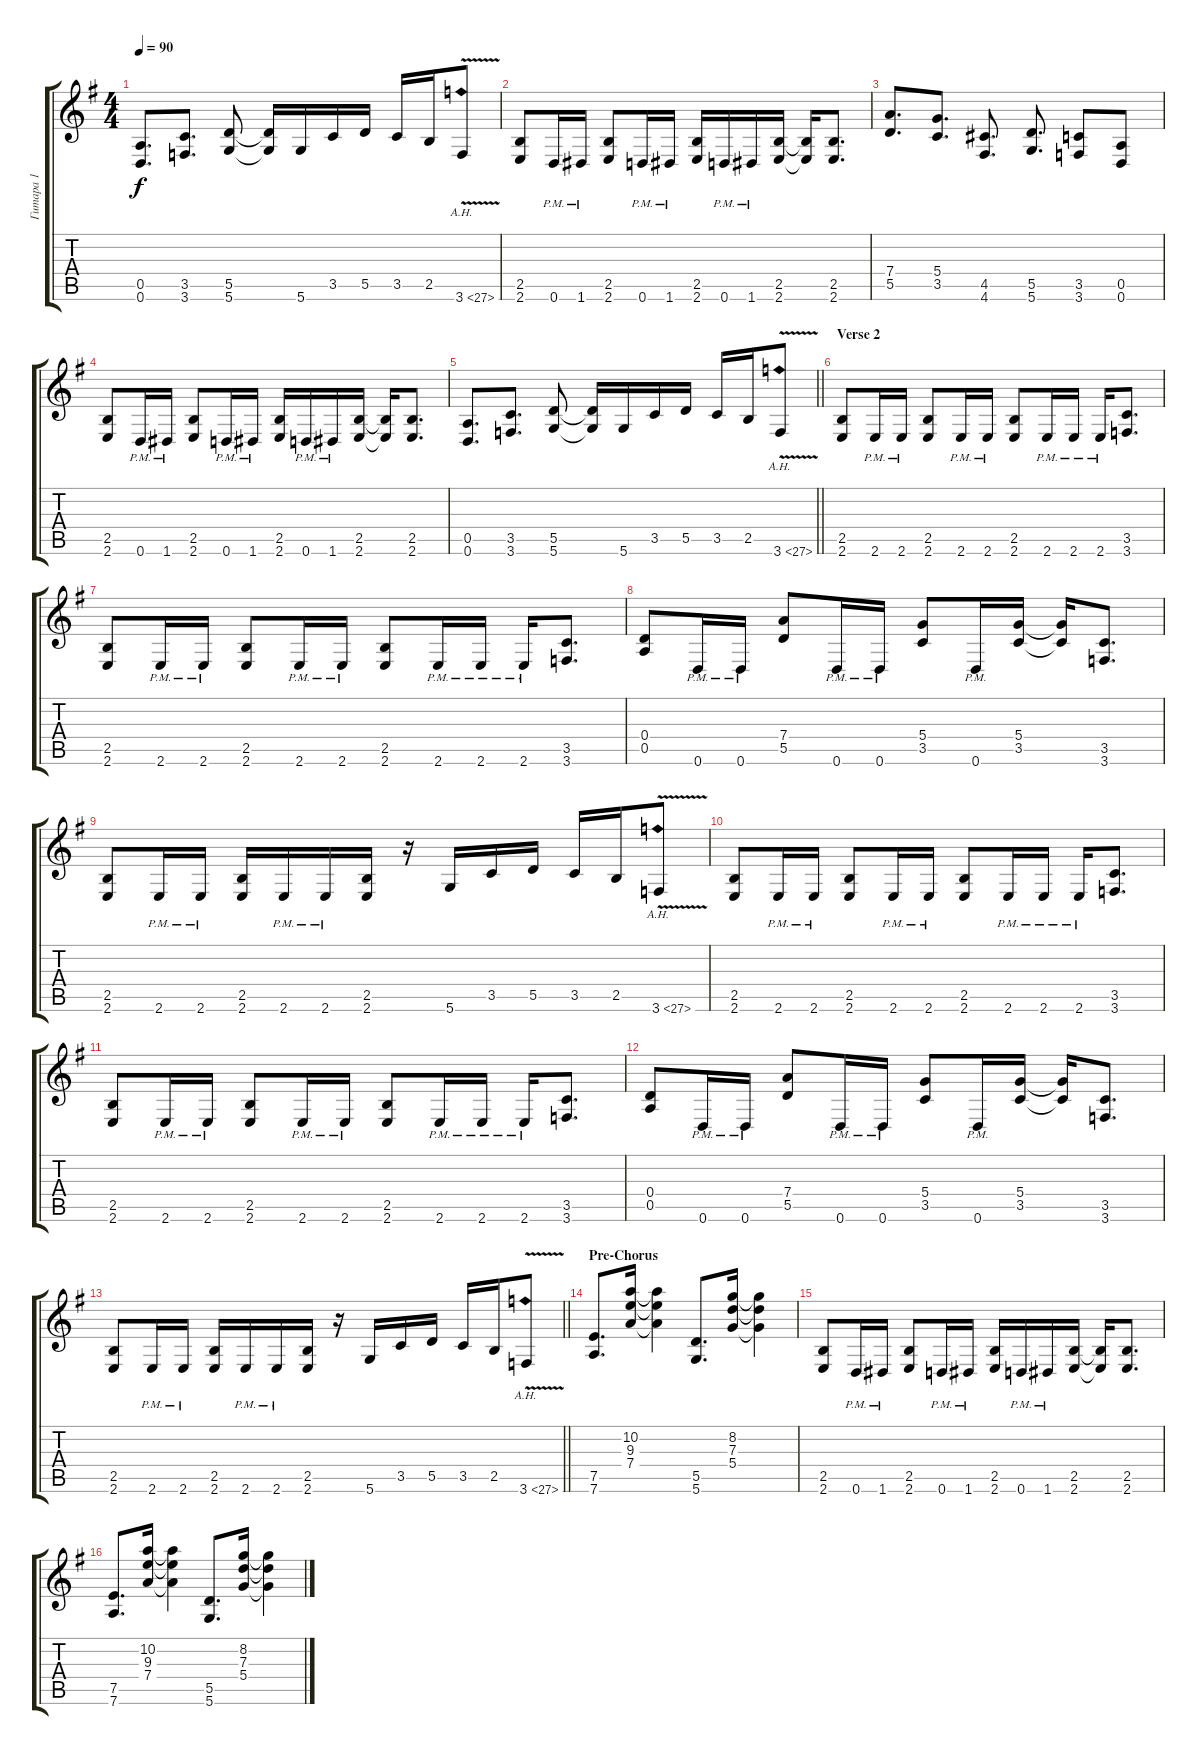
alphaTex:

\track ("Гитара 1" "Гитара 1") {instrument distortionguitar}
\staff {score tabs}
\tuning (E4 B3 G3 D3 A2 D2) {hide}
\ts (4 4)
\tempo 90
\clef g2
\ks eminor
(0.5 0.6).8{d dy f} (3.5 3.6).8{d} (5.5 5.6).8 (5.5{t} 5.6{t}).16 5.6.16 3.5.16 5.5.16 3.5.16 2.5.16 3.6{ah 24 v}.8 |
(2.5 2.6).8 0.6{pm}.16 1.6{pm}.16 (2.5 2.6).8 0.6{pm}.16 1.6{pm}.16 (2.5 2.6).16 0.6{pm}.16 1.6{pm}.16 (2.5 2.6).16 (2.5{t} 2.6{t}).16 (2.5 2.6).8{d} |
(7.4 5.5).8{d} (5.4 3.5).8{d} (4.5 4.6).8{d} (5.5 5.6).8{d} (3.5 3.6).8 (0.5 0.6).8 |
(2.5 2.6).8 0.6{pm}.16 1.6{pm}.16 (2.5 2.6).8 0.6{pm}.16 1.6{pm}.16 (2.5 2.6).16 0.6{pm}.16 1.6{pm}.16 (2.5 2.6).16 (2.5{t} 2.6{t}).16 (2.5 2.6).8{d} |
\barLineRight lightlight
(0.5 0.6).8{d} (3.5 3.6).8{d} (5.5 5.6).8 (5.5{t} 5.6{t}).16 5.6.16 3.5.16 5.5.16 3.5.16 2.5.16 3.6{ah 24 v}.8 |
\section ("" "Verse 2")
(2.5 2.6).8 2.6{pm}.16 2.6{pm}.16 (2.5 2.6).8 2.6{pm}.16 2.6{pm}.16 (2.5 2.6).8 2.6{pm}.16 2.6{pm}.16 2.6{pm}.16 (3.5 3.6).8{d} |
(2.5 2.6).8 2.6{pm}.16 2.6{pm}.16 (2.5 2.6).8 2.6{pm}.16 2.6{pm}.16 (2.5 2.6).8 2.6{pm}.16 2.6{pm}.16 2.6{pm}.16 (3.5 3.6).8{d} |
(0.4 0.5).8 0.6{pm}.16 0.6{pm}.16 (7.4 5.5).8 0.6{pm}.16 0.6{pm}.16 (5.4 3.5).8 0.6{pm}.16 (5.4 3.5).16 (5.4{t} 3.5{t}).16 (3.5 3.6).8{d} |
(2.5 2.6).8 2.6{pm}.16 2.6{pm}.16 (2.5 2.6).16 2.6{pm}.16 2.6{pm}.16 (2.5 2.6).16 r.16 5.6.16 3.5.16 5.5.16 3.5.16 2.5.16 3.6{ah 24 v}.8 |
(2.5 2.6).8 2.6{pm}.16 2.6{pm}.16 (2.5 2.6).8 2.6{pm}.16 2.6{pm}.16 (2.5 2.6).8 2.6{pm}.16 2.6{pm}.16 2.6{pm}.16 (3.5 3.6).8{d} |
(2.5 2.6).8 2.6{pm}.16 2.6{pm}.16 (2.5 2.6).8 2.6{pm}.16 2.6{pm}.16 (2.5 2.6).8 2.6{pm}.16 2.6{pm}.16 2.6{pm}.16 (3.5 3.6).8{d} |
(0.4 0.5).8 0.6{pm}.16 0.6{pm}.16 (7.4 5.5).8 0.6{pm}.16 0.6{pm}.16 (5.4 3.5).8 0.6{pm}.16 (5.4 3.5).16 (5.4{t} 3.5{t}).16 (3.5 3.6).8{d} |
\barLineRight lightlight
(2.5 2.6).8 2.6{pm}.16 2.6{pm}.16 (2.5 2.6).16 2.6{pm}.16 2.6{pm}.16 (2.5 2.6).16 r.16 5.6.16 3.5.16 5.5.16 3.5.16 2.5.16 3.6{ah 24 v}.8 |
\section ("" "Pre-Chorus")
(7.5 7.6).8{d} (10.2 9.3 7.4).16 (10.2{t} 9.3{t} 7.4{t}).4 (5.5 5.6).8{d} (8.2 7.3 5.4).16 (8.2{t} 7.3{t} 5.4{t}).4 |
(2.5 2.6).8 0.6{pm}.16 1.6{pm}.16 (2.5 2.6).8 0.6{pm}.16 1.6{pm}.16 (2.5 2.6).16 0.6{pm}.16 1.6{pm}.16 (2.5 2.6).16 (2.5{t} 2.6{t}).16 (2.5 2.6).8{d} |
(7.5 7.6).8{d} (10.2 9.3 7.4).16 (10.2{t} 9.3{t} 7.4{t}).4 (5.5 5.6).8{d} (8.2 7.3 5.4).16 (8.2{t} 7.3{t} 5.4{t}).4
